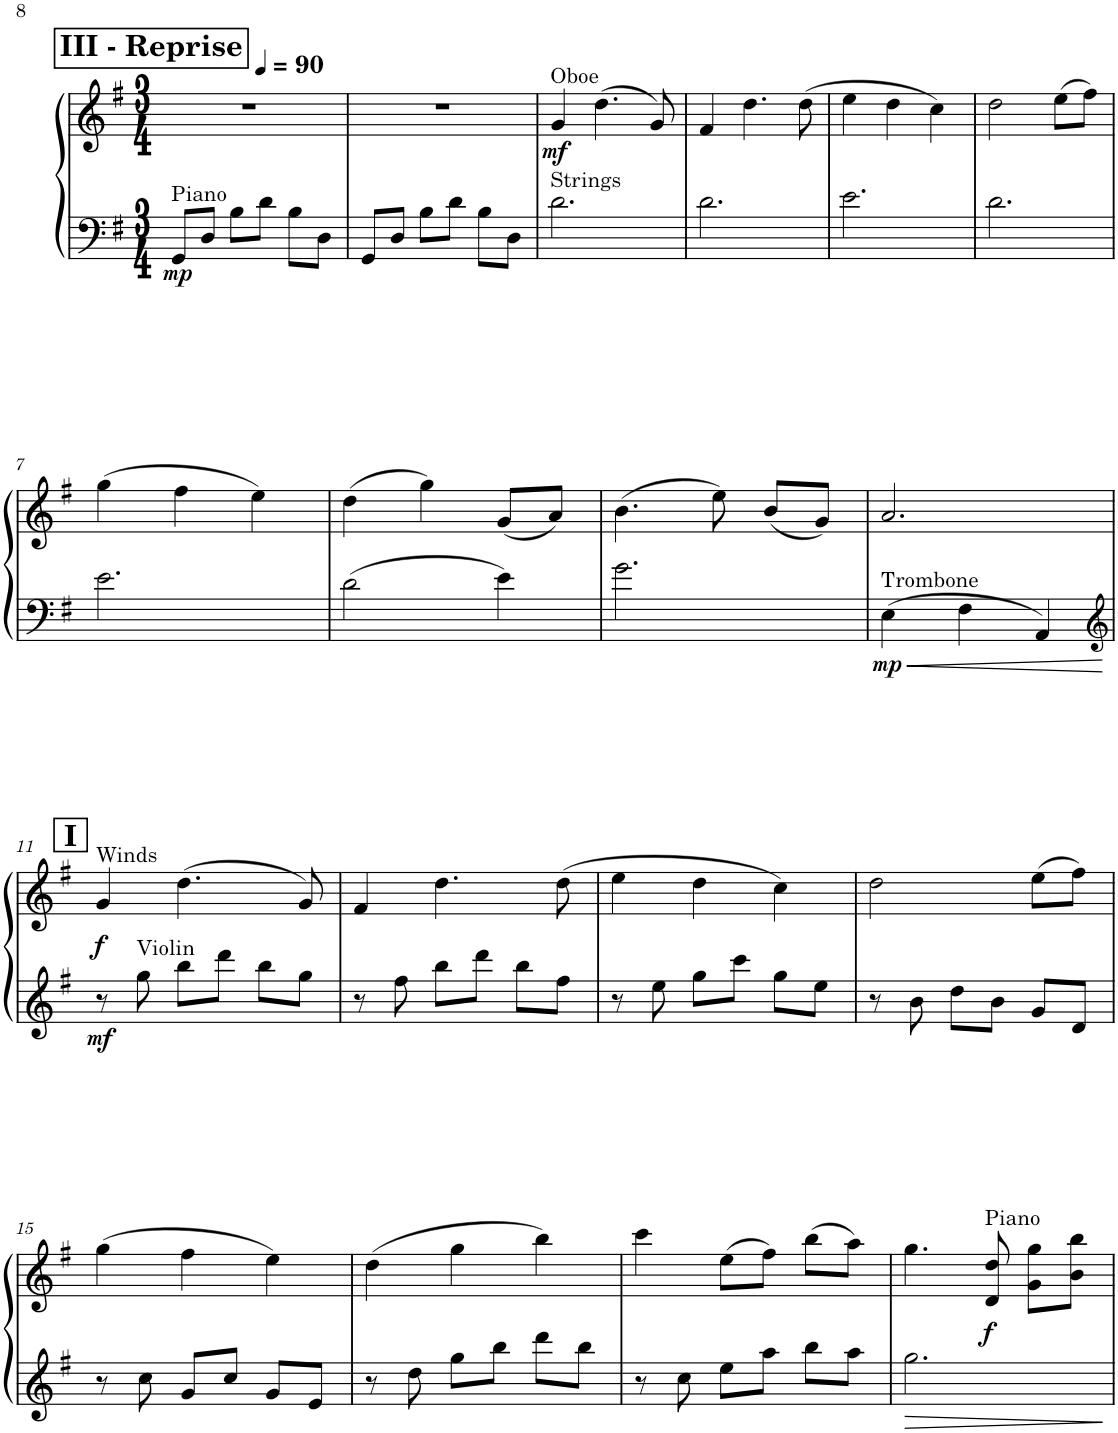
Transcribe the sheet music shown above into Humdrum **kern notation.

**kern	**kern	**dynam
*part1	*part1	*part1
*staff2	*staff1	*staff1/2
*I"Conductor	*	*
*I'Cond.	*	*
!!LO:PB:g=z
*clefF4	*clefG2	*
*k[f#]	*k[f#]	*
*M3/4	*M3/4	*
*MM90	*MM90	*
!!LO:REH:place=s1:a:B:cj:fs=14:t=III - Reprise
=1	=1	=1
!LO:TX:a:t=Piano	!	!
!	!	!LO:DY:b=2
8GG/L	2.r	mp
8D/J	.	.
8B\L	.	.
8d\J	.	.
8B\L	.	.
8D\J	.	.
=2	=2	=2
8GG/L	2.r	.
8D/J	.	.
8B\L	.	.
8d\J	.	.
8B\L	.	.
8D\J	.	.
=3	=3	=3
!	!LO:TX:a:t=Oboe	!
!LO:TX:a:t=Strings	!	!
!	!	!LO:DY:b
2.d\	4g/	mf
.	(4.dd\	.
.	8g/)	.
=4	=4	=4
2.d\	4f#/	.
.	4.dd\	.
.	(8dd\	.
=5	=5	=5
2.e\	4ee\	.
.	4dd\	.
.	4cc\)	.
=6	=6	=6
2.d\	2dd\	.
.	(8ee\L	.
.	8ff#\J)	.
!!LO:LB:g=z
=7	=7	=7
2.e\	(4gg\	.
.	4ff#\	.
.	4ee\)	.
=8	=8	=8
2d\	(4dd\	.
.	4gg\)	.
4e\	(8g/L	.
.	8a/J)	.
=9	=9	=9
2.g\	(4.b\	.
.	8ee\)	.
.	(8b/L	.
.	8g/J)	.
=10	=10	=10
!LO:TX:a:t=Trombone	!	!
!	!	!LO:DY:b=2
4E\	2.a/	mp
4F#\	.	.
4AA/	.	.
!!LO:LB:g=z
!!LO:REH:place=s1:a:B:cj:fs=14:t=I
=11	=11	=11
*clefG2	*	*
!	!LO:TX:a:t=Winds	!
!	!	!LO:DY:b=2
!	!	!LO:DY:n=1:b
8r	4g/	mf f
!LO:TX:a:t=Violin	!	!
8gg\	.	.
8bb\L	(4.dd\	.
8ddd\J	.	.
8bb\L	.	.
8gg\J	8g/)	.
=12	=12	=12
8r	4f#/	.
8ff#\	.	.
8bb\L	4.dd\	.
8ddd\J	.	.
8bb\L	.	.
8ff#\J	(8dd\	.
=13	=13	=13
8r	4ee\	.
8ee\	.	.
8gg\L	4dd\	.
8ccc\J	.	.
8gg\L	4cc\)	.
8ee\J	.	.
=14	=14	=14
8r	2dd\	.
8b\	.	.
8dd\L	.	.
8b\J	.	.
8g/L	(8ee\L	.
8d/J	8ff#\J)	.
!!LO:LB:g=z
=15	=15	=15
8r	(4gg\	.
8cc\	.	.
8g/L	4ff#\	.
8cc/J	.	.
8g/L	4ee\)	.
8e/J	.	.
=16	=16	=16
8r	(4dd\	.
8dd\	.	.
8gg\L	4gg\	.
8bb\J	.	.
8ddd\L	4bb\)	.
8bb\J	.	.
=17	=17	=17
8r	4ccc\	.
8cc\	.	.
8ee\L	(8ee\L	.
8aa\J	8ff#\J)	.
8bb\L	(8bb\L	.
8aa\J	8aa\J)	.
=18	=18	=18
2.gg\	4.gg\	.
!	!LO:TX:a:t=Piano	!
!	!	!LO:DY:b
.	8d/ 8dd/	f
.	8g\ 8gg\L	.
.	8b\ 8bb\J	.
=	=	=
*-	*-	*-
